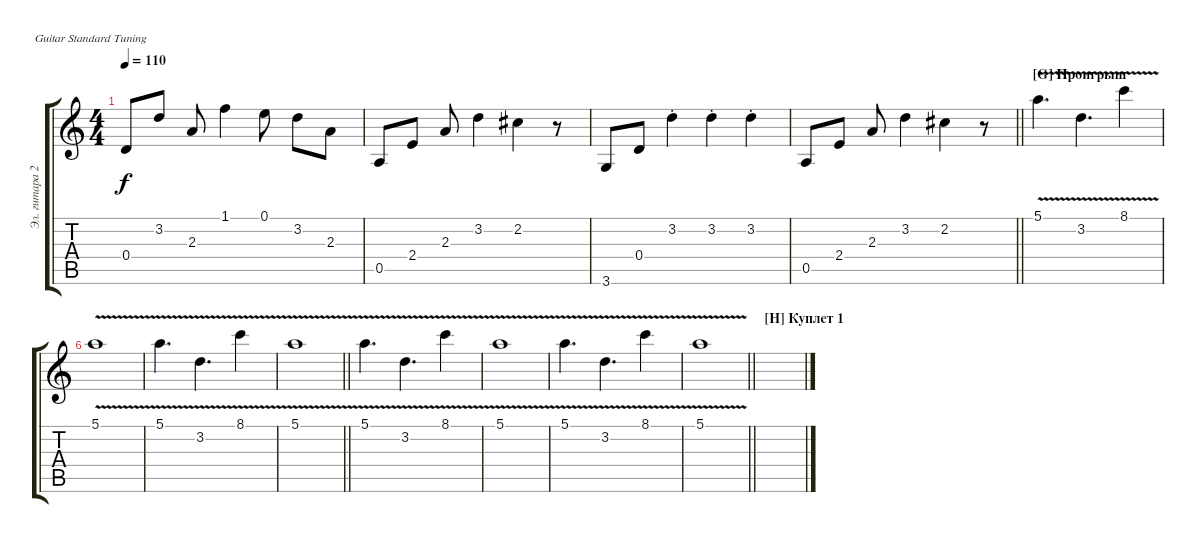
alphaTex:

\bracketExtendMode groupsimilarinstruments
\multiTrackTrackNamePolicy hidden
\firstSystemTrackNameMode fullname
\otherSystemsTrackNameMode fullname
\otherSystemsTrackNameOrientation horizontal
\defaultBarNumberDisplay FirstOfSystem
\track ("Эл. гитара 2" "E-Gt") {multiBarRest instrument distortionguitar}
\staff {score tabs}
\tuning (E4 B3 G3 D3 A2 E2)
\ts (4 4)
\tempo 110
\clef g2
\ks c
0.4.8{dy f} 3.2.8 2.3.8 1.1.4 0.1.8 3.2.8 2.3.8 |
0.5.8 2.4.8 2.3.8 3.2.4 2.2.4 r.8 |
3.6.8 0.4.8 3.2{st}.4 3.2{st}.4 3.2{st}.4 |
\barLineRight lightlight
0.5.8 2.4.8 2.3.8 3.2.4 2.2.4 r.8 |
\section ("G" "Проигрыш")
5.1{v}.4{d} 3.2{v}.4{d} 8.1{v}.4 |
5.1{v}.1 |
5.1{v}.4{d} 3.2{v}.4{d} 8.1{v}.4 |
\barLineRight lightlight
5.1{v}.1 |
5.1{v}.4{d} 3.2{v}.4{d} 8.1{v}.4 |
5.1{v}.1 |
5.1{v}.4{d} 3.2{v}.4{d} 8.1{v}.4 |
\barLineRight lightlight
5.1{v}.1 |
\section ("H" "Куплет 1")
